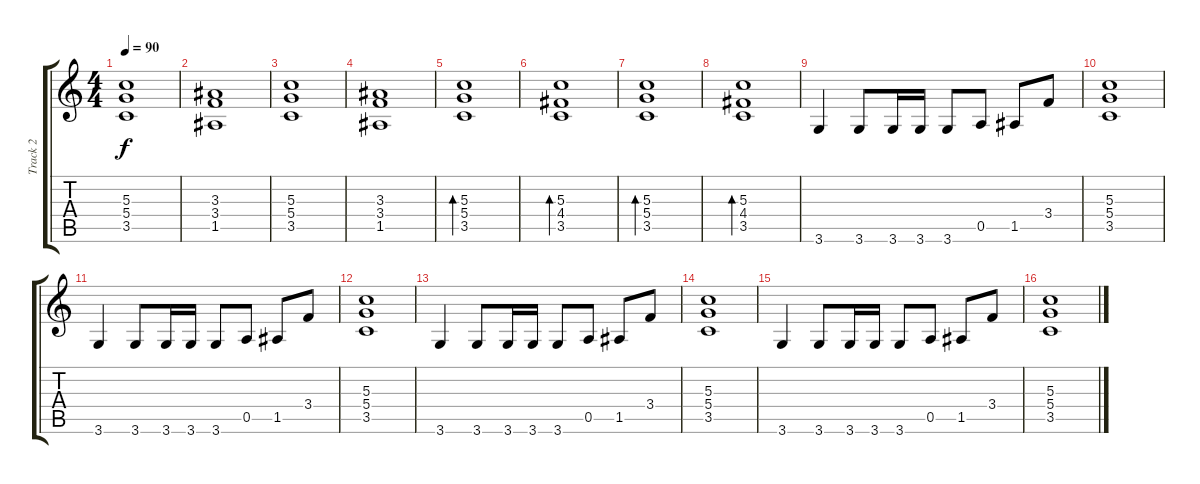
\track ("Track 2" "Track 2") {instrument acousticguitarsteel}
\staff {score tabs}
\tuning (E4 B3 G3 D3 A2 E2) {hide}
\ts (4 4)
\tempo 90
\clef g2
\ks c
(5.3 5.4 3.5).1{dy f} |
(3.3 3.4 1.5).1 |
(5.3 5.4 3.5).1 |
(3.3 3.4 1.5).1 |
(5.3 5.4 3.5).1{bd 240} |
(5.3 4.4 3.5).1{bd 240} |
(5.3 5.4 3.5).1{bd 240} |
(5.3 4.4 3.5).1{bd 240} |
3.6.4 3.6.8 3.6.16 3.6.16 3.6.8 0.5.8 1.5.8 3.4.8 |
(5.3 5.4 3.5).1 |
3.6.4 3.6.8 3.6.16 3.6.16 3.6.8 0.5.8 1.5.8 3.4.8 |
(5.3 5.4 3.5).1 |
3.6.4 3.6.8 3.6.16 3.6.16 3.6.8 0.5.8 1.5.8 3.4.8 |
(5.3 5.4 3.5).1 |
3.6.4 3.6.8 3.6.16 3.6.16 3.6.8 0.5.8 1.5.8 3.4.8 |
(5.3 5.4 3.5).1
